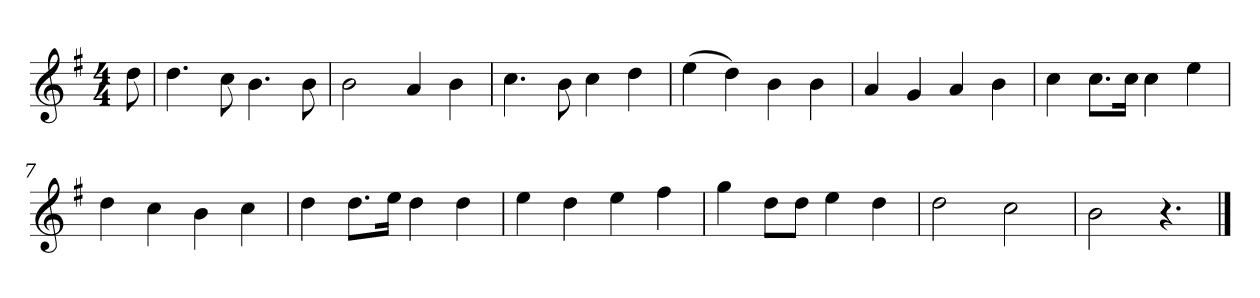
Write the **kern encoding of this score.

**kern
*part1
*staff1
*k[f#]
*M4/4
*MM120
=
8dd
=1
4.dd
8cc
4.b
8b
=2
2b
4a
4b
=3
4.cc
8b
4cc
4dd
=4
(4ee
4dd)
4b
4b
=5
4a
4g
4a
4b
=6
4cc
8.ccL
16ccJk
4cc
4ee
=7
4dd
4cc
4b
4cc
=8
4dd
8.ddL
16eeJk
4dd
4dd
=9
4ee
4dd
4ee
4ff#
=10
4gg
8ddL
8ddJ
4ee
4dd
=11
2dd
2cc
=12
2b
4.r
==
*-
